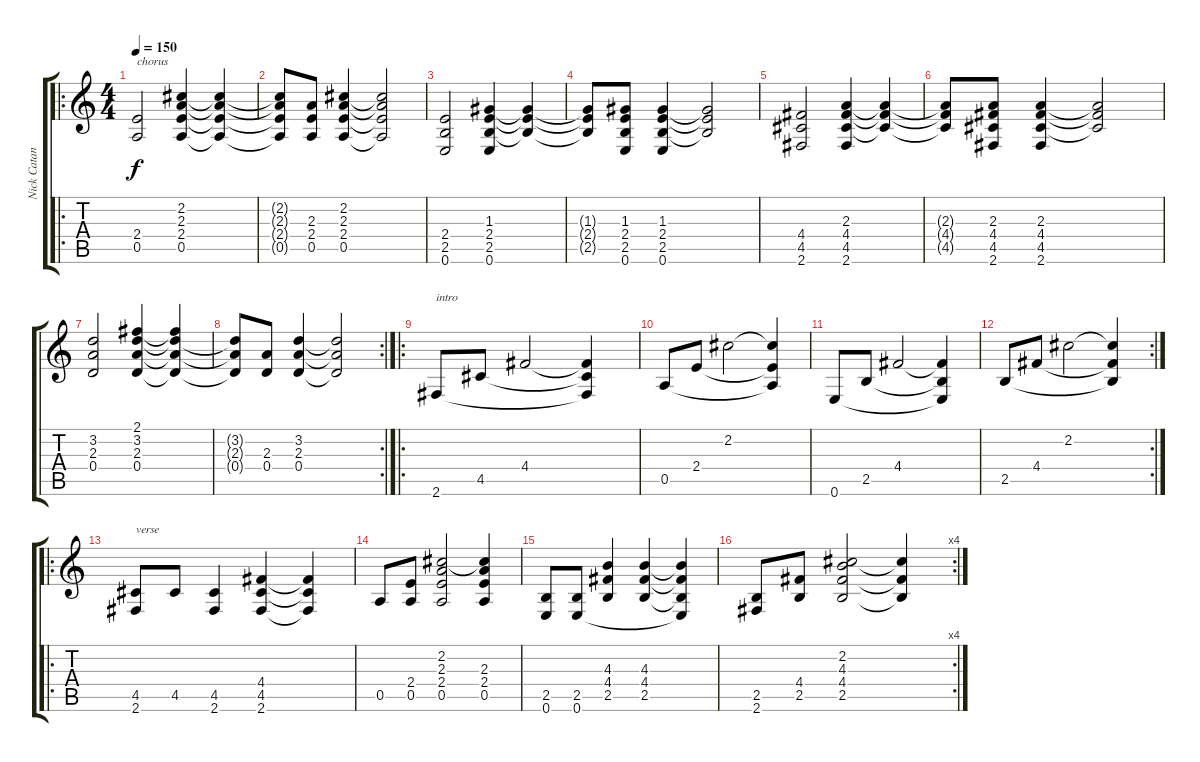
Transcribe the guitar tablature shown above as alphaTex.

\track ("Nick Catanese (Rhythm Guitar)" "Nick Catan") {instrument acousticguitarsteel}
\staff {score tabs}
\tuning (E4 B3 G3 D3 A2 E2) {hide}
\ro
\ts (4 4)
\tempo 150
\clef g2
\ks c
(2.4 0.5).2{txt "chorus" dy f volume 10} (2.2 2.3 2.4 0.5).4 (2.2{t} 2.3{t} 2.4{t} 0.5{t}).4 |
(2.2{t} 2.3{t} 2.4{t} 0.5{t}).8 (2.3 2.4 0.5).8 (2.2 2.3 2.4 0.5).4 (2.2{t} 2.3{t} 2.4{t} 0.5{t}).2 |
(2.4 2.5 0.6).2 (1.3 2.4 2.5 0.6).4 (1.3{t} 2.4{t} 2.5{t}).4 |
(1.3{t} 2.4{t} 2.5{t}).8 (1.3 2.4 2.5 0.6).8 (1.3 2.4 2.5 0.6).4 (1.3{t} 2.4{t} 2.5{t}).2 |
(4.4 4.5 2.6).2 (2.3 4.4 4.5 2.6).4 (2.3{t} 4.4{t} 4.5{t}).4 |
(2.3{t} 4.4{t} 4.5{t}).8 (2.3 4.4 4.5 2.6).8 (2.3 4.4 4.5 2.6).4 (2.3{t} 4.4{t} 4.5{t}).2 |
(3.2 2.3 0.4).2 (2.1 3.2 2.3 0.4).4 (2.1{t} 3.2{t} 2.3{t} 0.4{t}).4 |
\rc 2
(3.2{t} 2.3{t} 0.4{t}).8 (2.3 0.4).8 (3.2 2.3 0.4).4 (3.2{t} 2.3{t} 0.4{t}).2 |
\ro
2.6.8{txt "intro"} 4.5.8 4.4.2 (4.4{t} 4.5{t} 2.6{t}).4 |
0.5.8 2.4.8 2.2.2 (2.2{t} 2.4{t} 0.5{t}).4 |
0.6.8 2.5.8 4.4.2 (4.4{t} 2.5{t} 0.6{t}).4 |
\rc 2
2.5.8 4.4.8 2.2.2 (2.2{t} 4.4{t} 2.5{t}).4 |
\ro
(4.5 2.6).8{txt "verse"} 4.5.8 (4.5 2.6).4 (4.4 4.5 2.6).4 (4.4{t} 4.5{t} 2.6{t}).4 |
0.5.8 (2.4 0.5).8 (2.2 2.3 2.4 0.5).2 (2.2{t} 2.3 2.4 0.5).4 |
(2.5 0.6).8 (2.5 0.6).8 (4.3 4.4 2.5).4 (4.3 4.4 2.5).4 (4.3{t} 4.4{t} 2.5{t} 0.6{t}).4 |
\rc 4
(2.5 2.6).8 (4.4 2.5).8 (2.2 4.3 4.4 2.5).2 (2.2{t} 4.4{t} 2.5{t}).4
